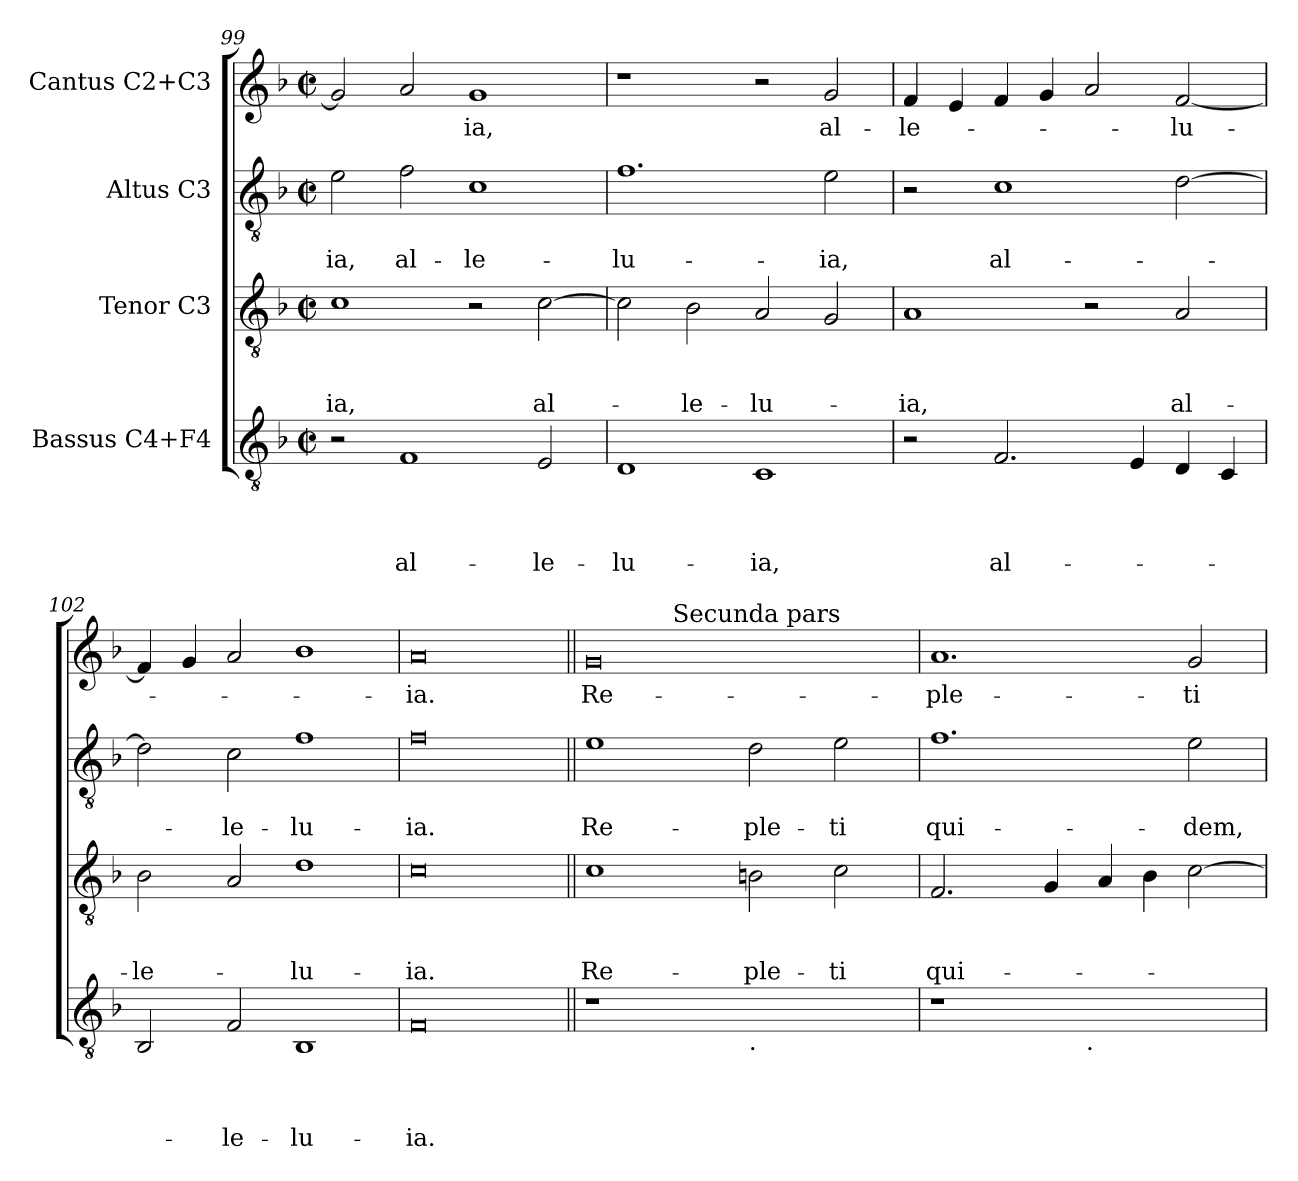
**kern	**text	**text	**text	**text	**kern	**text	**text	**text	**kern	**text	**text	**kern	**text
*part4	*part4	*part4	*part4	*part4	*part3	*part3	*part3	*part3	*part2	*part2	*part2	*part1	*part1
*staff4	*staff4	*staff4	*staff4	*staff4	*staff3	*staff3	*staff3	*staff3	*staff2	*staff2	*staff2	*staff1	*staff1
*I"Bassus C4+F4	*	*	*	*	*I"Tenor C3	*	*	*	*I"Altus C3	*	*	*I"Cantus C2+C3	*
*clefGv2	*	*	*	*	*clefGv2	*	*	*	*clefGv2	*	*	*clefG2	*
*k[b-]	*	*	*	*	*k[b-]	*	*	*	*k[b-]	*	*	*k[b-]	*
*F:	*	*	*	*	*F:	*	*	*	*F:	*	*	*F:	*
*M2/2	*	*	*	*	*M2/2	*	*	*	*M2/2	*	*	*M2/2	*
*met(c|)	*	*	*	*	*met(c|)	*	*	*	*met(c|)	*	*	*met(c|)	*
=99	=99	=99	=99	=99	=99	=99	=99	=99	=99	=99	=99	=99	=99
!	!	!	!	!	!	!	!	!LO:LY:b	!	!	!LO:LY:b	!	!
2r	.	.	.	.	1c	.	.	-ia,	2e\	.	-ia,	2g/]	.
!	!	!	!	!LO:LY:b	!	!	!	!	!	!	!LO:LY:b	!	!
1F	.	.	.	al-	.	.	.	.	2f\	.	al-	2a/	.
!	!	!	!	!	!	!	!	!	!	!	!LO:LY:b	!	!LO:LY:b
.	.	.	.	.	2r	.	.	.	1c	.	-le-	1g	-ia,
!	!	!	!	!LO:LY:b	!	!	!	!LO:LY:b	!	!	!	!	!
2E/	.	.	.	-le-	[>2c\	.	.	al-	.	.	.	.	.
=100	=100	=100	=100	=100	=100	=100	=100	=100	=100	=100	=100	=100	=100
!	!	!	!	!LO:LY:b	!	!	!	!	!	!	!LO:LY:b	!	!
1D	.	.	.	-lu-	2c\]	.	.	.	1.f	.	-lu-	1r	.
!	!	!	!	!	!	!	!	!LO:LY:b	!	!	!	!	!
.	.	.	.	.	2B-\	.	.	-le-	.	.	.	.	.
!	!	!	!	!LO:LY:b	!	!	!	!LO:LY:b	!	!	!	!	!
1C	.	.	.	-ia,	2A/	.	.	-lu-	.	.	.	2r	.
!	!	!	!	!	!	!	!	!	!	!	!LO:LY:b	!	!LO:LY:b
.	.	.	.	.	2G/	.	.	.	2e\	.	-ia,	2g/	al-
=101	=101	=101	=101	=101	=101	=101	=101	=101	=101	=101	=101	=101	=101
!	!	!	!	!	!	!	!	!LO:LY:b	!	!	!	!	!LO:LY:b
2r	.	.	.	.	1A	.	.	-ia,	2r	.	.	4f/	-le-
.	.	.	.	.	.	.	.	.	.	.	.	4e/	.
!	!	!	!	!LO:LY:b	!	!	!	!	!	!	!LO:LY:b	!	!
2.F/	.	.	.	al-	.	.	.	.	1c	.	al-	4f/	.
.	.	.	.	.	.	.	.	.	.	.	.	4g/	.
.	.	.	.	.	2r	.	.	.	.	.	.	2a/	.
4E/	.	.	.	.	.	.	.	.	.	.	.	.	.
!	!	!	!	!	!	!	!	!LO:LY:b	!	!	!	!	!LO:LY:b
4D/	.	.	.	.	2A/	.	.	al-	[<2d\	.	.	[<2f/	-lu-
4C/	.	.	.	.	.	.	.	.	.	.	.	.	.
!!LO:LB:g=z
=102	=102	=102	=102	=102	=102	=102	=102	=102	=102	=102	=102	=102	=102
!	!	!	!	!	!	!	!	!LO:LY:b	!	!	!	!	!
2BB-/	.	.	.	.	2B-\	.	.	-le-	2d\]	.	.	4f/]	.
.	.	.	.	.	.	.	.	.	.	.	.	4g/	.
!	!	!	!	!LO:LY:b	!	!	!	!	!	!	!LO:LY:b	!	!
2F/	.	.	.	-le-	2A/	.	.	.	2c\	.	-le-	2a/	.
!	!	!	!	!LO:LY:b	!	!	!	!LO:LY:b	!	!	!LO:LY:b	!	!
1BB-	.	.	.	-lu-	1d	.	.	-lu-	1f	.	-lu-	1b-	.
=103	=103	=103	=103	=103	=103	=103	=103	=103	=103	=103	=103	=103	=103
!	!	!	!	!LO:LY:b	!	!	!	!LO:LY:b	!	!	!LO:LY:b	!	!LO:LY:b
0F	.	.	.	-ia.	0c	.	.	-ia.	0f	.	-ia.	0a	-ia.
=104||	=104||	=104||	=104||	=104||	=104||	=104||	=104||	=104||	=104||	=104||	=104||	=104||	=104||
!	!	!	!	!	!	!	!	!LO:LY:b	!	!	!LO:LY:b	!	!LO:LY:b
*	*	*	*	*	*	*	*	*	*	*	*	*^	*
1r	.	.	.	.	1c	.	.	Re-	1e	.	Re-	0g	4ryy	Re-
.	.	.	.	.	.	.	.	.	.	.	.	.	8ryy	.
.	.	.	.	.	.	.	.	.	.	.	.	.	32ryy	.
!	!	!	!	!	!	!	!	!	!	!	!	!	!LO:TX:a:t=Secunda pars	!
.	.	.	.	.	.	.	.	.	.	.	.	.	1ryy	.
!LO:TX:b:t=.	!	!	!	!	!	!	!	!	!	!	!	!	!	!
!	!	!	!	!	!	!	!	!LO:LY:b	!	!	!LO:LY:b	!	!	!
1ryy	.	.	.	.	2Bn\	.	.	-ple-	2d\	.	-ple-	.	.	.
.	.	.	.	.	.	.	.	.	.	.	.	.	2ryy	.
!	!	!	!	!	!	!	!	!LO:LY:b	!	!	!LO:LY:b	!	!	!
.	.	.	.	.	2c\	.	.	-ti	2e\	.	-ti	.	.	.
.	.	.	.	.	.	.	.	.	.	.	.	.	16.ryy	.
=105	=105	=105	=105	=105	=105	=105	=105	=105	=105	=105	=105	=105	=105	=105
!	!	!	!	!	!	!	!	!LO:LY:b	!	!	!LO:LY:b	!	!	!LO:LY:b
*^	*	*	*	*	*	*	*	*	*	*	*	*v	*v	*
1r	2ryy	.	.	.	.	2.F/	.	.	qui-	1.f	.	qui-	1.a	-ple-
.	4...ryy	.	.	.	.	.	.	.	.	.	.	.	.	.
.	.	.	.	.	.	4G/	.	.	.	.	.	.	.	.
!	!LO:TX:b:t=.	!	!	!	!	!	!	!	!	!	!	!	!	!
.	1ryy	.	.	.	.	.	.	.	.	.	.	.	.	.
1ryy	.	.	.	.	.	4A/	.	.	.	.	.	.	.	.
.	.	.	.	.	.	4B-\	.	.	.	.	.	.	.	.
!	!	!	!	!	!	!	!	!	!	!	!	!LO:LY:b	!	!LO:LY:b
.	.	.	.	.	.	[>2c\	.	.	.	2e\	.	-dem,	2g/	-ti
.	32ryy	.	.	.	.	.	.	.	.	.	.	.	.	.
*v	*v	*	*	*	*	*	*	*	*	*	*	*	*	*
=	=	=	=	=	=	=	=	=	=	=	=	=	=
*-	*-	*-	*-	*-	*-	*-	*-	*-	*-	*-	*-	*-	*-
